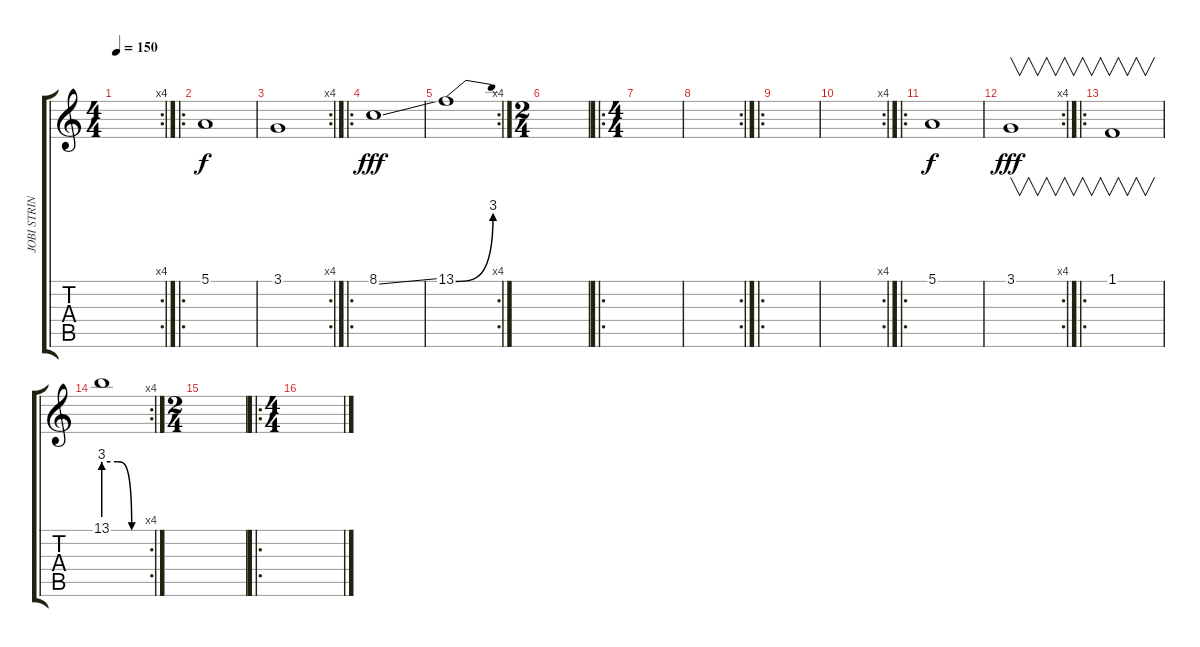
\track ("JOBI STRINGS" "JOBI STRIN") {instrument fx6goblins}
\staff {score tabs}
\tuning (E4 B3 G3 D3 A2 E2) {hide}
\rc 4
\ts (4 4)
\tempo 150
\clef g2
\ks c
|
\ro
5.1.1 |
\rc 4
3.1.1 |
\ro
8.1{ss}.1{dy fff} |
\rc 4
13.1{be (bend 0 0 60 12)}.1 |
\ts (2 4)
|
\ro
\ts (4 4)
|
\rc 2
|
\ro
|
\rc 4
|
\ro
5.1.1{dy f} |
\rc 4
3.1.1{v dy fff} |
\ro
1.1.1{v} |
\rc 4
13.1{be (custom 0 12 20 12 40 0 60 0)}.1 |
\ts (2 4)
|
\ro
\ts (4 4)
